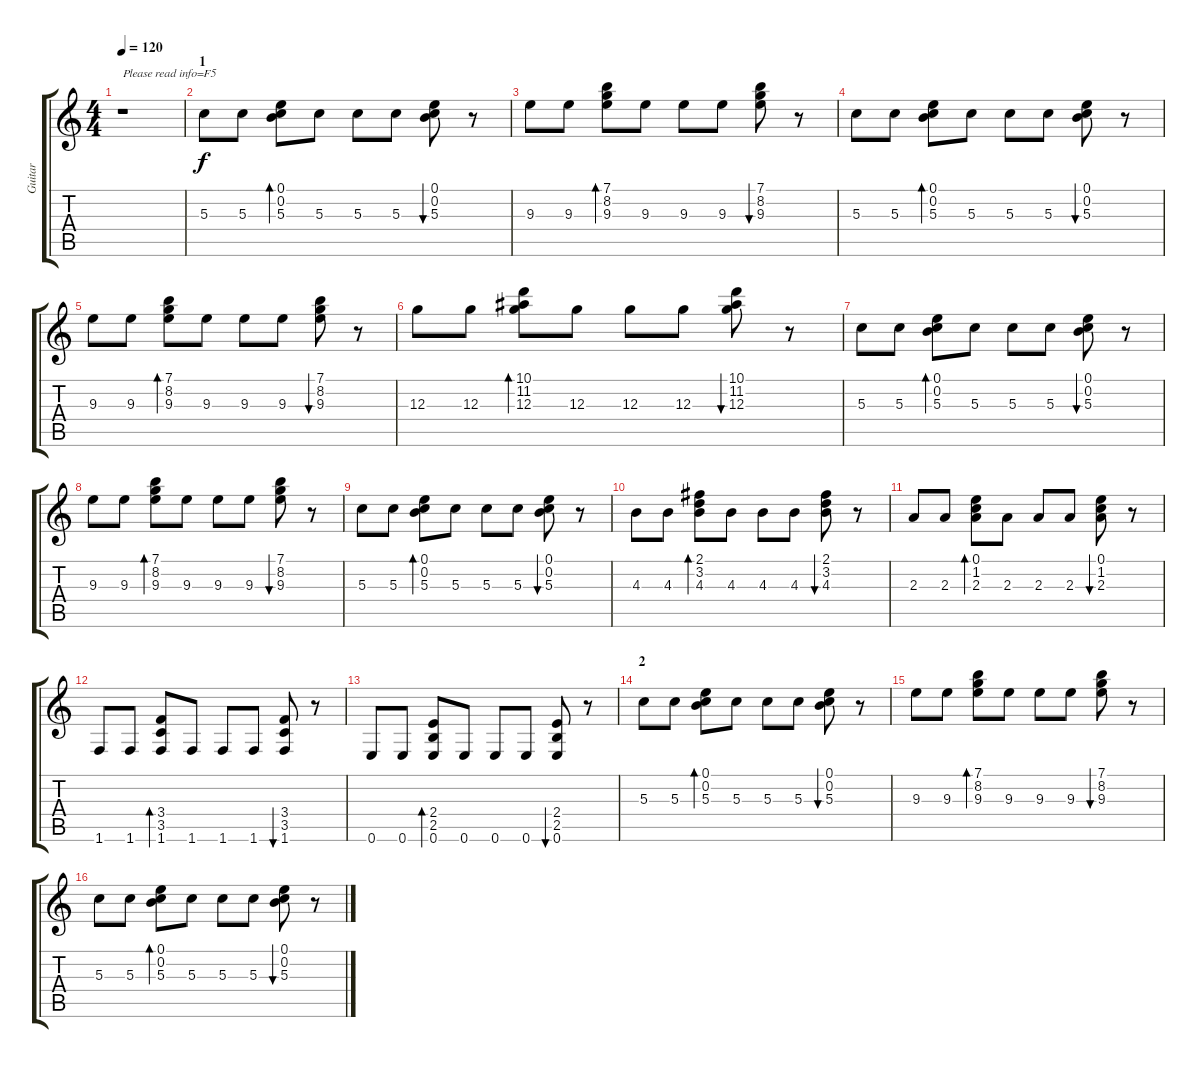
\track ("Guitar" "Guitar") {instrument overdrivenguitar}
\staff {score tabs}
\tuning (E4 B3 G3 D3 A2 E2) {hide}
\ts (4 4)
\tempo 120
\clef g2
\ks c
r.1{txt "Please read info=F5" dy f instrument overdrivenguitar} |
\section ("" "1")
5.3.8 5.3.8 (0.1 0.2 5.3).8{bd 60} 5.3.8 5.3.8 5.3.8 (0.1 0.2 5.3).8{bu 60} r.8 |
9.3.8 9.3.8 (7.1 8.2 9.3).8{bd 60} 9.3.8 9.3.8 9.3.8 (7.1 8.2 9.3).8{bu 60} r.8 |
5.3.8 5.3.8 (0.1 0.2 5.3).8{bd 60} 5.3.8 5.3.8 5.3.8 (0.1 0.2 5.3).8{bu 60} r.8 |
9.3.8 9.3.8 (7.1 8.2 9.3).8{bd 60} 9.3.8 9.3.8 9.3.8 (7.1 8.2 9.3).8{bu 60} r.8 |
12.3.8 12.3.8 (10.1 11.2 12.3).8{bd 60} 12.3.8 12.3.8 12.3.8 (10.1 11.2 12.3).8{bu 60} r.8 |
5.3.8 5.3.8 (0.1 0.2 5.3).8{bd 60} 5.3.8 5.3.8 5.3.8 (0.1 0.2 5.3).8{bu 60} r.8 |
9.3.8 9.3.8 (7.1 8.2 9.3).8{bd 60} 9.3.8 9.3.8 9.3.8 (7.1 8.2 9.3).8{bu 60} r.8 |
5.3.8 5.3.8 (0.1 0.2 5.3).8{bd 60} 5.3.8 5.3.8 5.3.8 (0.1 0.2 5.3).8{bu 60} r.8 |
4.3.8 4.3.8 (2.1 3.2 4.3).8{bd 60} 4.3.8 4.3.8 4.3.8 (2.1 3.2 4.3).8{bu 60} r.8 |
2.3.8 2.3.8 (0.1 1.2 2.3).8{bd 60} 2.3.8 2.3.8 2.3.8 (0.1 1.2 2.3).8{bu 60} r.8 |
1.6.8 1.6.8 (3.4 3.5 1.6).8{bd 60} 1.6.8 1.6.8 1.6.8 (3.4 3.5 1.6).8{bu 60} r.8 |
0.6.8 0.6.8 (2.4 2.5 0.6).8{bd 60} 0.6.8 0.6.8 0.6.8 (2.4 2.5 0.6).8{bu 60} r.8 |
\section ("" "2")
5.3.8 5.3.8 (0.1 0.2 5.3).8{bd 60} 5.3.8 5.3.8 5.3.8 (0.1 0.2 5.3).8{bu 60} r.8 |
9.3.8 9.3.8 (7.1 8.2 9.3).8{bd 60} 9.3.8 9.3.8 9.3.8 (7.1 8.2 9.3).8{bu 60} r.8 |
5.3.8 5.3.8 (0.1 0.2 5.3).8{bd 60} 5.3.8 5.3.8 5.3.8 (0.1 0.2 5.3).8{bu 60} r.8
